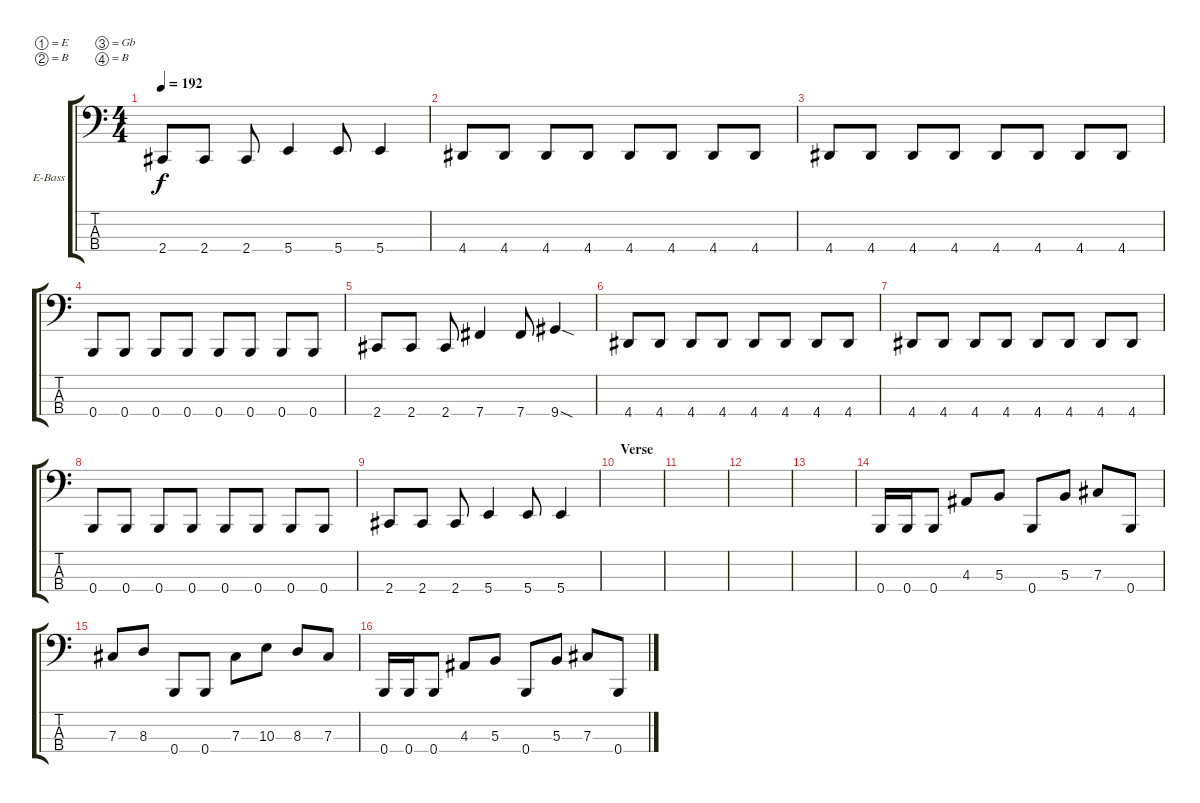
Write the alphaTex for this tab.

\bracketExtendMode groupsimilarinstruments
\firstSystemTrackNameOrientation horizontal
\otherSystemsTrackNameOrientation horizontal
\track ("Brent Fox" "E-Bass") {instrument electricbassfinger}
\staff {score tabs}
\tuning (E2 B1 Gb1 B0)
\ts (4 4)
\tempo 192
\clef f4
\ks aminor
2.4.8{dy f} 2.4.8 2.4.8 5.4.4 5.4.8 5.4.4 |
4.4.8 4.4.8 4.4.8 4.4.8 4.4.8 4.4.8 4.4.8 4.4.8 |
4.4.8 4.4.8 4.4.8 4.4.8 4.4.8 4.4.8 4.4.8 4.4.8 |
0.4.8 0.4.8 0.4.8 0.4.8 0.4.8 0.4.8 0.4.8 0.4.8 |
2.4.8 2.4.8 2.4.8 7.4.4 7.4.8 9.4{sod}.4 |
4.4.8 4.4.8 4.4.8 4.4.8 4.4.8 4.4.8 4.4.8 4.4.8 |
4.4.8 4.4.8 4.4.8 4.4.8 4.4.8 4.4.8 4.4.8 4.4.8 |
0.4.8 0.4.8 0.4.8 0.4.8 0.4.8 0.4.8 0.4.8 0.4.8 |
2.4.8 2.4.8 2.4.8 5.4.4 5.4.8 5.4.4 |
\section ("" "Verse")
|
|
|
|
0.4.16 0.4.16 0.4.8 4.3.8 5.3.8 0.4.8 5.3.8 7.3.8 0.4.8 |
7.3.8 8.3.8 0.4.8 0.4.8 7.3.8 10.3.8 8.3.8 7.3.8 |
0.4.16 0.4.16 0.4.8 4.3.8 5.3.8 0.4.8 5.3.8 7.3.8 0.4.8
